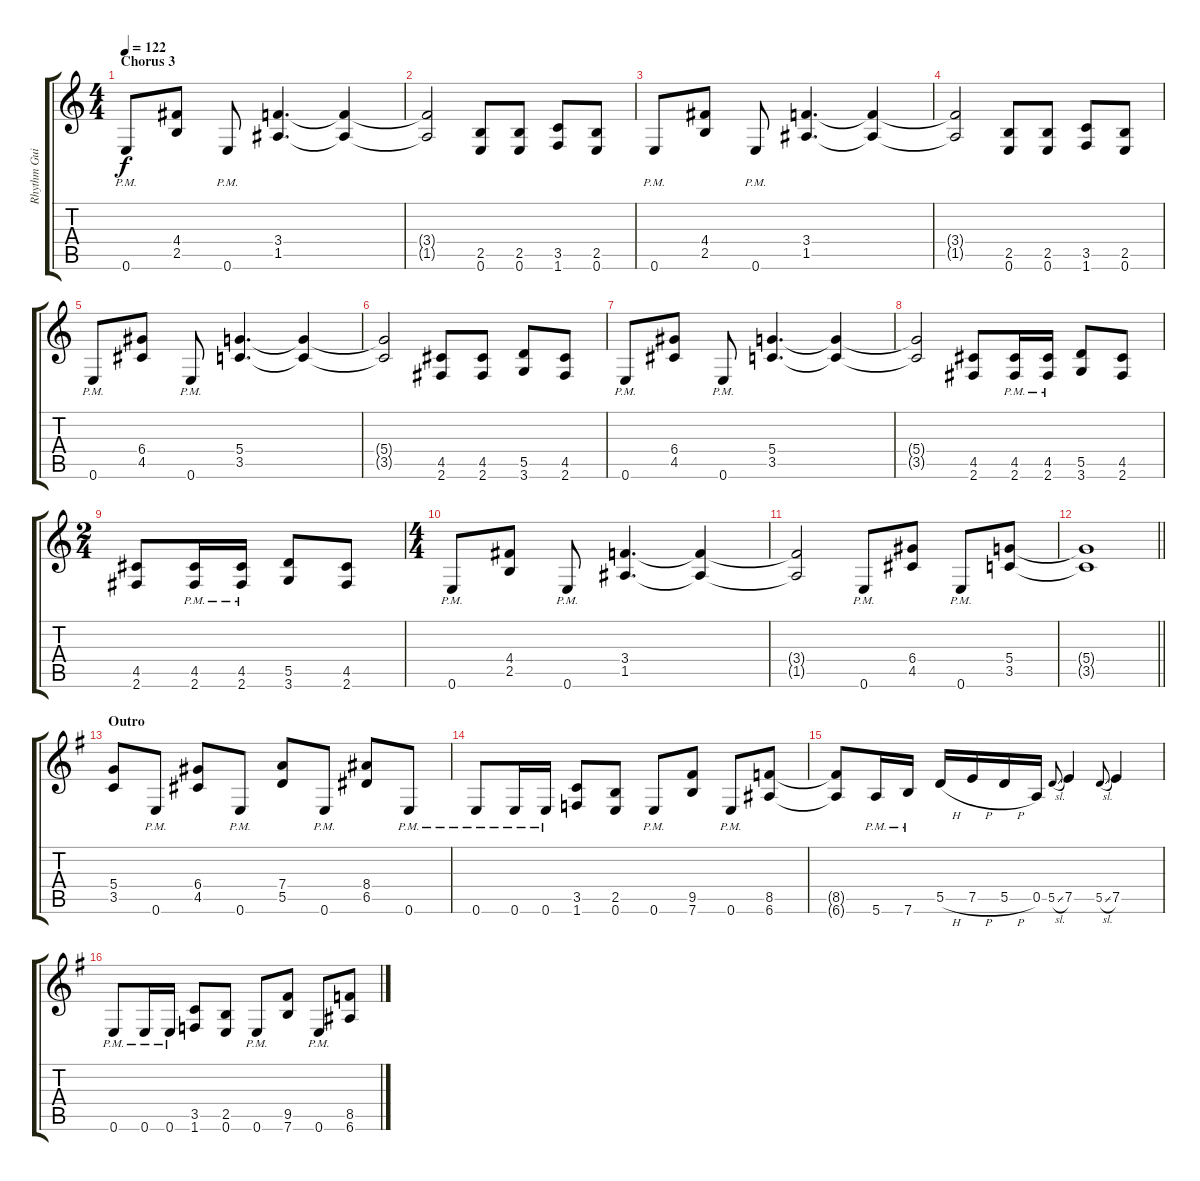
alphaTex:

\track ("Rhythm Guitar #1" "Rhythm Gui") {instrument distortionguitar}
\staff {score tabs}
\tuning (E4 B3 G3 D3 A2 E2) {hide}
\ts (4 4)
\section ("" "Chorus 3")
\tempo 122
\clef g2
\ks c
0.6{pm}.8{dy f} (4.4 2.5).8 0.6{pm}.8 (3.4 1.5).4{d} (3.4{t} 1.5{t}).4 |
(3.4{t} 1.5{t}).2 (2.5 0.6).8 (2.5 0.6).8 (3.5 1.6).8 (2.5 0.6).8 |
0.6{pm}.8 (4.4 2.5).8 0.6{pm}.8 (3.4 1.5).4{d} (3.4{t} 1.5{t}).4 |
(3.4{t} 1.5{t}).2 (2.5 0.6).8 (2.5 0.6).8 (3.5 1.6).8 (2.5 0.6).8 |
0.6{pm}.8 (6.4 4.5).8 0.6{pm}.8 (5.4 3.5).4{d} (5.4{t} 3.5{t}).4 |
(5.4{t} 3.5{t}).2 (4.5 2.6).8 (4.5 2.6).8 (5.5 3.6).8 (4.5 2.6).8 |
0.6{pm}.8 (6.4 4.5).8 0.6{pm}.8 (5.4 3.5).4{d} (5.4{t} 3.5{t}).4 |
(5.4{t} 3.5{t}).2 (4.5 2.6).8 (4.5{pm} 2.6{pm}).16 (4.5{pm} 2.6{pm}).16 (5.5 3.6).8 (4.5 2.6).8 |
\ts (2 4)
(4.5 2.6).8 (4.5{pm} 2.6{pm}).16 (4.5{pm} 2.6{pm}).16 (5.5 3.6).8 (4.5 2.6).8 |
\ts (4 4)
0.6{pm}.8 (4.4 2.5).8 0.6{pm}.8 (3.4 1.5).4{d} (3.4{t} 1.5{t}).4 |
(3.4{t} 1.5{t}).2 0.6{pm}.8 (6.4 4.5).8 0.6{pm}.8 (5.4 3.5).8 |
\barLineRight lightlight
(5.4{t} 3.5{t}).1 |
\section ("" "Outro")
\ks g
(5.4 3.5).8 0.6{pm}.8 (6.4 4.5).8 0.6{pm}.8 (7.4 5.5).8 0.6{pm}.8 (8.4 6.5).8 0.6{pm}.8 |
0.6{pm}.8 0.6{pm}.16 0.6{pm}.16 (3.5 1.6).8 (2.5 0.6).8 0.6{pm}.8 (9.5 7.6).8 0.6{pm}.8 (8.5 6.6).8 |
(8.5{t} 6.6{t}).8 5.6{pm}.16 7.6{pm}.16 5.5{h}.16 7.5{h}.16 5.5{h}.16 0.5.16 5.5{sl}.8{gr onbeat} 7.5.4 5.5{sl}.8{gr onbeat} 7.5.4 |
0.6{pm}.8 0.6{pm}.16 0.6{pm}.16 (3.5 1.6).8 (2.5 0.6).8 0.6{pm}.8 (9.5 7.6).8 0.6{pm}.8 (8.5 6.6).8
